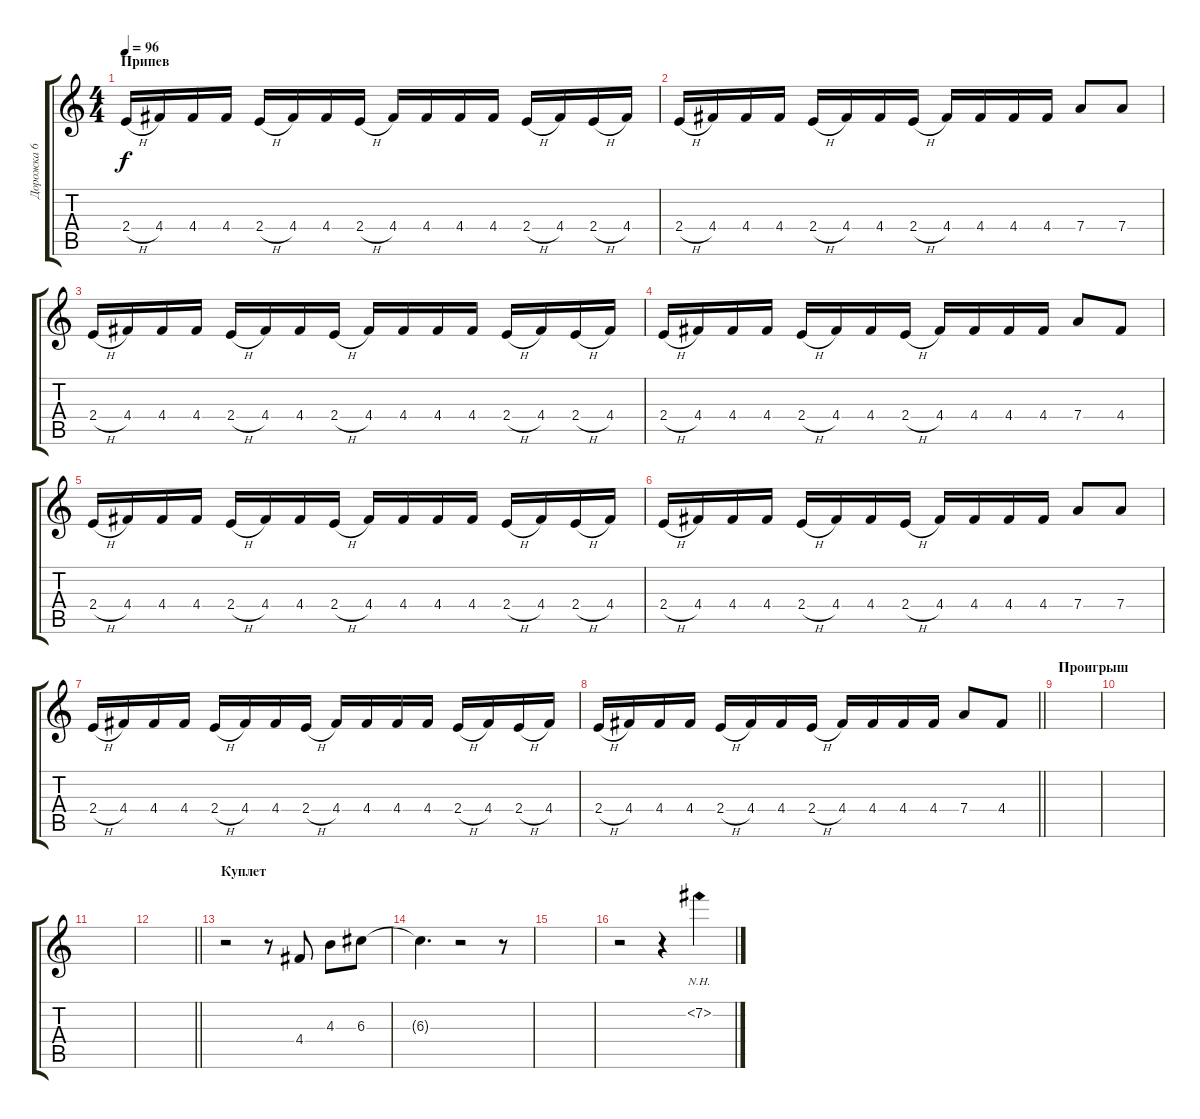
\track ("Дорожка 6" "Дорожка 6") {instrument distortionguitar}
\staff {score tabs}
\tuning (E4 B3 G3 D3 A2 E2) {hide}
\ts (4 4)
\section ("" "Припев")
\tempo 96
\clef g2
\ks c
2.4{h}.16{dy f} 4.4.16 4.4.16 4.4.16 2.4{h}.16 4.4.16 4.4.16 2.4{h}.16 4.4.16 4.4.16 4.4.16 4.4.16 2.4{h}.16 4.4.16 2.4{h}.16 4.4.16 |
2.4{h}.16 4.4.16 4.4.16 4.4.16 2.4{h}.16 4.4.16 4.4.16 2.4{h}.16 4.4.16 4.4.16 4.4.16 4.4.16 7.4.8 7.4.8 |
2.4{h}.16 4.4.16 4.4.16 4.4.16 2.4{h}.16 4.4.16 4.4.16 2.4{h}.16 4.4.16 4.4.16 4.4.16 4.4.16 2.4{h}.16 4.4.16 2.4{h}.16 4.4.16 |
2.4{h}.16 4.4.16 4.4.16 4.4.16 2.4{h}.16 4.4.16 4.4.16 2.4{h}.16 4.4.16 4.4.16 4.4.16 4.4.16 7.4.8 4.4.8 |
2.4{h}.16 4.4.16 4.4.16 4.4.16 2.4{h}.16 4.4.16 4.4.16 2.4{h}.16 4.4.16 4.4.16 4.4.16 4.4.16 2.4{h}.16 4.4.16 2.4{h}.16 4.4.16 |
2.4{h}.16 4.4.16 4.4.16 4.4.16 2.4{h}.16 4.4.16 4.4.16 2.4{h}.16 4.4.16 4.4.16 4.4.16 4.4.16 7.4.8 7.4.8 |
2.4{h}.16 4.4.16 4.4.16 4.4.16 2.4{h}.16 4.4.16 4.4.16 2.4{h}.16 4.4.16 4.4.16 4.4.16 4.4.16 2.4{h}.16 4.4.16 2.4{h}.16 4.4.16 |
\barLineRight lightlight
2.4{h}.16 4.4.16 4.4.16 4.4.16 2.4{h}.16 4.4.16 4.4.16 2.4{h}.16 4.4.16 4.4.16 4.4.16 4.4.16 7.4.8 4.4.8 |
\section ("" "Проигрыш")
|
|
|
\barLineRight lightlight
|
\section ("" "Куплет")
r.2 r.8 4.4.8 4.3.8 6.3.8 |
6.3{t}.4{d} r.2 r.8 |
|
r.2 r.4 7.2{nh}.4
